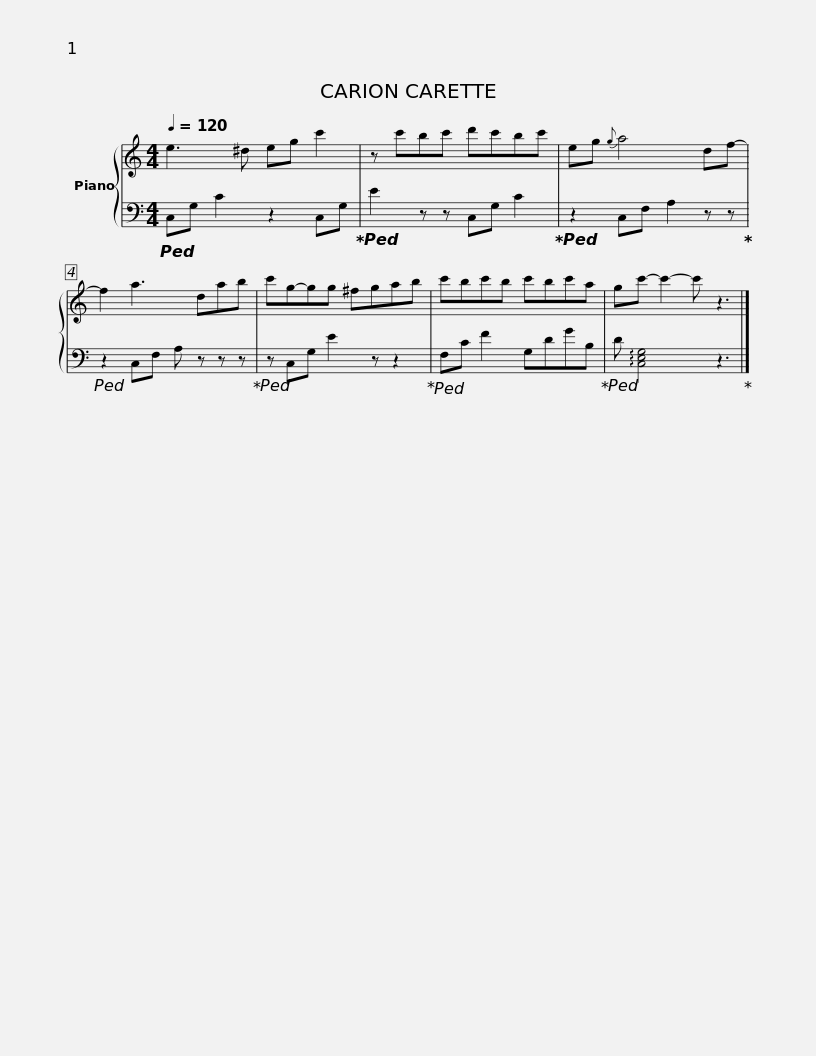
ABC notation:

X:1
%%score { 1 | 2 }
L:1/8
Q:1/4=120
M:4/4
I:linebreak $
K:C
V:1 treble
V:2 bass
V:1
 e3 ^d eg c'2 | z c'bc' d'c'bc' | eg{g} a4 df- | f2 a3 dab | c'g-gg ^fgab |$ %5
 c'bc'b c'bc'a | gc'- c'2- c' z3 |] %7
V:2
!ped! C,G, C2 z2 C,G,!ped-up! |!ped! E2 z z C,G, C2!ped-up! |!ped! z2 C,F, A,2 z z!ped-up! |!ped! z2 C,F, A, z z z!ped-up! |!ped! z C,G, E2 z z2!ped-up! |$ %5
!ped! F,C F2 G,DGB,!ped-up! |!ped! D !arpeggio![C,E,G,]4 z3!ped-up! |] %7
